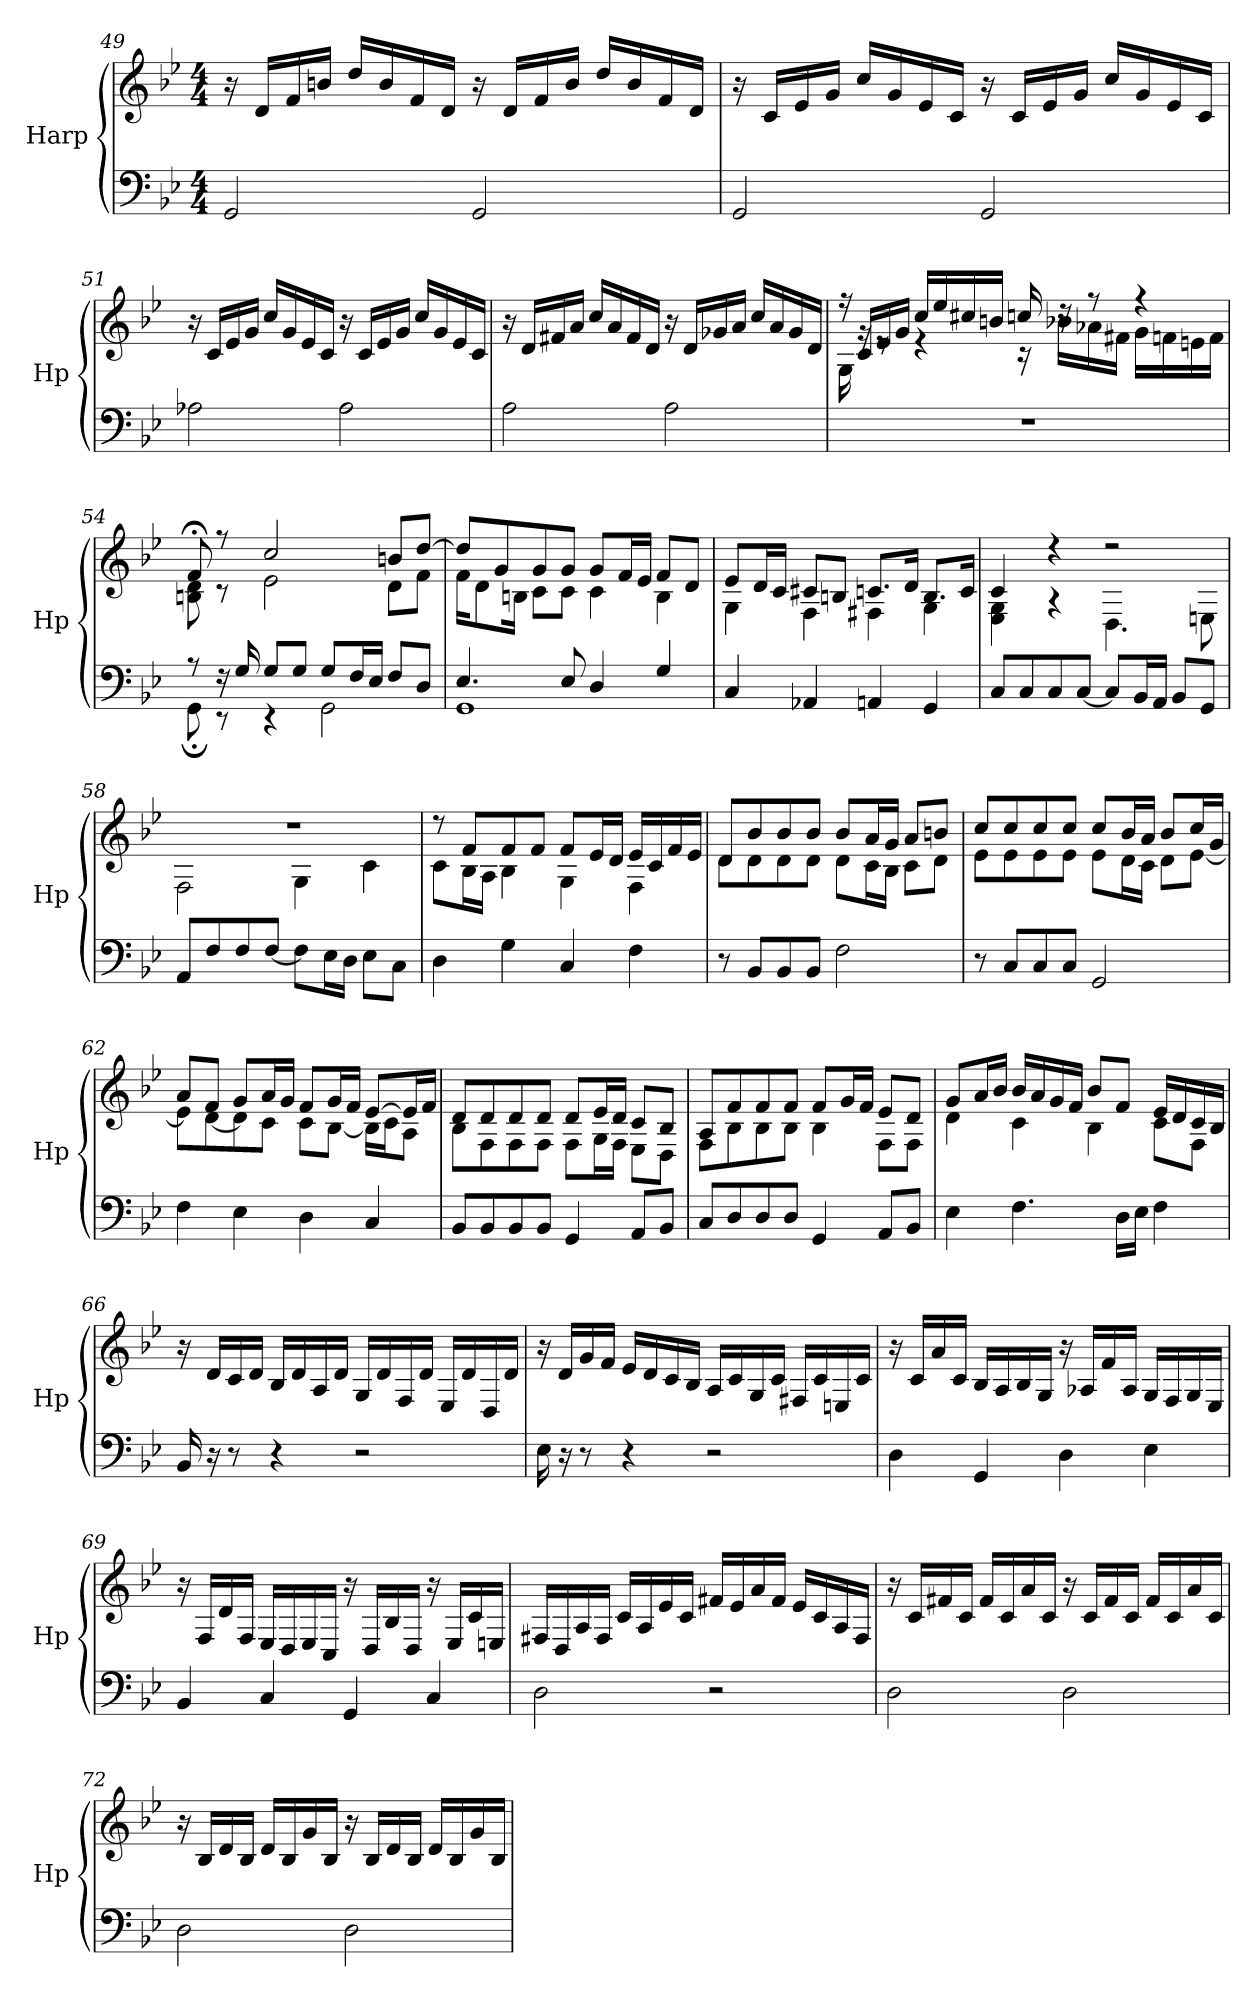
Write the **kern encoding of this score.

**kern	**kern
*part1	*part1
*staff2	*staff1
*I"Harp	*
*I'Hp	*
*clefF4	*clefG2
*k[b-e-]	*k[b-e-]
*M4/4	*M4/4
=49	=49
2GG/	16r
.	16d/LL
.	16f/
.	16bn/JJ
.	16dd/LL
.	16b/
.	16f/
.	16d/JJ
2GG/	16r
.	16d/LL
.	16f/
.	16b/JJ
.	16dd/LL
.	16b/
.	16f/
.	16d/JJ
!!LO:LB:g=z
=50	=50
2GG/	16r
.	16c/LL
.	16e-/
.	16g/JJ
.	16cc/LL
.	16g/
.	16e-/
.	16c/JJ
2GG/	16r
.	16c/LL
.	16e-/
.	16g/JJ
.	16cc/LL
.	16g/
.	16e-/
.	16c/JJ
=51	=51
2A-X\	16r
.	16c/LL
.	16e-/
.	16g/JJ
.	16cc/LL
.	16g/
.	16e-/
.	16c/JJ
2A-\	16r
.	16c/LL
.	16e-/
.	16g/JJ
.	16cc/LL
.	16g/
.	16e-/
.	16c/JJ
!!LO:LB:g=z
=52	=52
2A\	16r
.	16d/LL
.	16f#X/
.	16a/JJ
.	16cc/LL
.	16a/
.	16f#/
.	16d/JJ
2A\	16r
.	16d/LL
.	16g-X/
.	16a/JJ
.	16cc/LL
.	16a/
.	16g-/
.	16d/JJ
=53	=53
*	*^
1r	16r	16G\
.	16c/LL	16rg
.	16e-/	8re
.	16g/JJ	.
.	16cc/LL	4re
.	16ee-/	.
.	16cc#X/	.
.	16bn/JJ	.
.	16ccn/	16r
.	16rdd	16b-X\LL
.	8rff	16a-X\
.	.	16f#X\JJ
.	4rff	16g\LL
.	.	16fn\
.	.	16en\
.	.	16f\JJ
!!LO:LB:g=z	!!
=54	=54	=54
*^	*	*
8rA	8GG;\	8f;</	8Bn\ 8d\
16rF	8r	8rff	8r
16G/	.	.	.
8G/L	4r	2cc/	2e-\
8G/J	.	.	.
8G/L	2GG\	.	.
16F/L	.	.	.
16E-/JJ	.	.	.
8F/L	.	8bn/L	8d\L
8D/J	.	[8dd/J	8f\J
=55	=55	=55	=55
4.E-/	1GG	8dd/L]	16f\KL
.	.	.	8d\
.	.	8g/	.
.	.	.	16Bn\Jk
.	.	8g/	8c\L
8E-/	.	8g/J	8c\J
4D/	.	8g/L	4c\
.	.	16f/L	.
.	.	16e-/JJ	.
4G/	.	8f/L	4B\
.	.	8d/J	.
*v	*v	*	*
=56	=56	=56
4C/	8e-/L	4G\
.	16d/L	.
.	16c/JJ	.
4AA-X/	8c#X/L	4F\
.	8Bn/J	.
4AAn/	8.cn/L	4F#X\
.	16d/Jk	.
4GG/	8.B/L	4G\
.	16c/Jk	.
!!LO:LB:g=z	!!
=57	=57	=57
8C/L	4c/	4E-\ 4G\
8C/	.	.
8C/	4rdd	4r
[8C/J	.	.
8C/L]	2r	4.D\
16BB-/L	.	.
16AA/JJ	.	.
8BB-/L	.	.
8GG/J	.	8En\
=58	=58	=58
8AA/L	1r	2F\
8F/	.	.
8F/	.	.
[8F/J	.	.
8F\L]	.	4G\
16E-\L	.	.
16D\JJ	.	.
8E-\L	.	4c\
8C\J	.	.
=59	=59	=59
4D\	8r	8c\L
.	8f/L	16B-\L
.	.	16A\JJ
4G\	8f/	4B-\
.	8f/J	.
4C/	8f/L	4G\
.	16e-/L	.
.	16d/JJ	.
4F\	16e-/LL	4F\
.	16c/	.
.	16f/	.
.	16e-/JJ	.
=60	=60	=60
8r	8d/L	8d\L
8BB-/L	8b-/	8d\
8BB-/	8b-/	8d\
8BB-/J	8b-/J	8d\J
2F\	8b-/L	8d\L
.	16a/L	16c\L
.	16g/JJ	16B-\JJ
.	8a/L	8c\L
.	8bn/J	8d\J
!!LO:LB:g=z	!!
=61	=61	=61
8r	8cc/L	8e-\L
8C/L	8cc/	8e-\
8C/	8cc/	8e-\
8C/J	8cc/J	8e-\J
2GG/	8cc/L	8e-\L
.	16b-/L	16d\L
.	16a/JJ	16c\JJ
.	8b-/L	8d\L
.	16cc/L	[8e-\J
.	16g/JJ	.
=62	=62	=62
4F\	8a/L	8e-\L]
.	8f/J	[8d\
4E-\	8g/L	8d\]
.	16a/L	8c\J
.	16g/JJ	.
4D\	8f/L	8c\L
.	16g/L	[8B-\J
.	16f/JJ	.
4C/	[8e-/L	16B-\LL]
.	.	16c\J
.	16e-/L]	8A\J
.	16f/JJ	.
=63	=63	=63
8BB-/L	8d/L	8B-\L
8BB-/	8d/	8F\
8BB-/	8d/	8F\
8BB-/J	8d/J	8F\J
4GG/	8d/L	8F\L
.	16e-/L	16G\L
.	16d/JJ	16F\JJ
8AA/L	8c/L	8E-\L
8BB-/J	8B-/J	8D\J
!!LO:PB:g=z	!!
=64	=64	=64
8C/L	8A/L	8F\L
8D/	8f/	8B-\
8D/	8f/	8B-\
8D/J	8f/J	8B-\J
4GG/	8f/L	4B-\
.	16g/L	.
.	16f/JJ	.
8AA/L	8e-/L	8F\L
8BB-/J	8d/J	8F\J
=65	=65	=65
4E-\	8g/L	4d\
.	16a/L	.
.	16b-/JJ	.
4.F\	16b-/LL	4c\
.	16a/	.
.	16g/	.
.	16f/JJ	.
.	8b-/L	4B-\
16D\LL	8f/J	.
16E-\JJ	.	.
4F\	16e-/LL	8c\L
.	16d/	.
.	16c/	8F\J
.	16B-/JJ	.
*	*v	*v
=66	=66
16BB-/	16r
16r	16d/LL
8r	16c/
.	16d/JJ
4r	16B-/LL
.	16d/
.	16A/
.	16d/JJ
2r	16G/LL
.	16d/
.	16F/
.	16d/JJ
.	16E-/LL
.	16d/
.	16D/
.	16d/JJ
!!LO:LB:g=z
=67	=67
16E-\	16r
16r	16d/LL
8r	16g/
.	16f/JJ
4r	16e-/LL
.	16d/
.	16c/
.	16B-/JJ
2r	16A/LL
.	16c/
.	16G/
.	16c/JJ
.	16F#X/LL
.	16c/
.	16En/
.	16c/JJ
=68	=68
4D\	16r
.	16c/LL
.	16a/
.	16c/JJ
4GG/	16B-/LL
.	16A/
.	16B-/
.	16G/JJ
4D\	16r
.	16A-X/LL
.	16f/
.	16A-/JJ
4E-\	16G/LL
.	16F/
.	16G/
.	16E-/JJ
!!LO:LB:g=z
=69	=69
4BB-/	16r
.	16F/LL
.	16d/
.	16F/JJ
4C/	16E-/LL
.	16D/
.	16E-/
.	16C/JJ
4GG/	16r
.	16D/LL
.	16B-/
.	16D/JJ
4C/	16r
.	16E-/LL
.	16c/
.	16En/JJ
=70	=70
2D\	16F#X/LL
.	16D/
.	16A/
.	16F#/JJ
.	16c/LL
.	16A/
.	16e-/
.	16c/JJ
2r	16f#X/LL
.	16e-/
.	16a/
.	16f#/JJ
.	16e-/LL
.	16c/
.	16A/
.	16F#/JJ
!!LO:LB:g=z
=71	=71
2D\	16r
.	16c/LL
.	16f#X/
.	16c/JJ
.	16f#/LL
.	16c/
.	16a/
.	16c/JJ
2D\	16r
.	16c/LL
.	16f#/
.	16c/JJ
.	16f#/LL
.	16c/
.	16a/
.	16c/JJ
=72	=72
2D\	16r
.	16B-/LL
.	16d/
.	16B-/JJ
.	16d/LL
.	16B-/
.	16g/
.	16B-/JJ
2D\	16r
.	16B-/LL
.	16d/
.	16B-/JJ
.	16d/LL
.	16B-/
.	16g/
.	16B-/JJ
=	=
*-	*-
